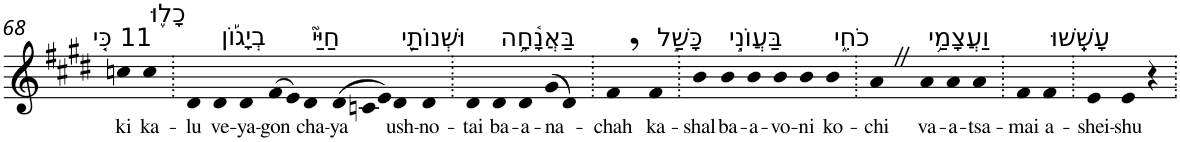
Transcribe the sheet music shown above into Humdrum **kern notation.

**kern	**text
*part1	*part1
*staff1	*staff1
*I"Piano	*
*I'Pno	*
!!LO:PB:g=z
*clefG2	*
*k[f#c#g#d#]	*
*E:	*
=68	=68
!LO:TX:a:t=11 כִּ֤י	!
!	!LO:LY:b
4ccn	ki
!LO:TX:a:t=כָל֪וּ	!
!	!LO:LY:b
4cc	ka-
=69.	=69.
!	!LO:LY:b
4d#	-lu
!LO:TX:a:t=בְיָג֡וֹן	!
!	!LO:LY:b
4d#	ve-
!	!LO:LY:b
4d#	-ya-
!	!LO:LY:b
(>8f#	-gon
8e)	.
!LO:TX:a:t=חַיַּי֮	!
!	!LO:LY:b
4d#	cha-
*Xtuplet	*
!	!LO:LY:b
(>12d#	-ya
12cn	.
12e)	.
!LO:TX:a:t=וּשְׁנוֹתַ֪י	!
!	!LO:LY:b
4d#	ush-
!	!LO:LY:b
4d#	-no-
=70.	=70.
!	!LO:LY:b
4d#	-tai
!LO:TX:a:t=בַּאֲנָ֫חָ֥ה	!
!	!LO:LY:b
4d#	ba-
!	!LO:LY:b
4d#	-a-
!	!LO:LY:b
(>8g#	-na-
8d#)	.
=71.	=71.
!	!LO:LY:b
4f#,	-chah
!LO:TX:a:t=כָּשַׁ֣ל	!
!	!LO:LY:b
4f#	ka-
=72.	=72.
!	!LO:LY:b
4b	-shal
!LO:TX:a:t=בַּעֲוֺנִ֣י	!
!	!LO:LY:b
4b	ba-
!	!LO:LY:b
4b	-a-
!	!LO:LY:b
4b	-vo-
!	!LO:LY:b
4b	-ni
!LO:TX:a:t=כֹחִ֑י	!
!	!LO:LY:b
4b	ko-
=73.	=73.
!	!LO:LY:b
4aZ	-chi
!LO:TX:a:t=וַעֲצָמַ֥י	!
!	!LO:LY:b
4a	va-
!	!LO:LY:b
4a	-a-
!	!LO:LY:b
4a	-tsa-
=74.	=74.
!	!LO:LY:b
4f#	-mai
!LO:TX:a:t=עָשֵֽׁשׁוּ	!
!	!LO:LY:b
4f#	a-
=75.	=75.
!	!LO:LY:b
4e	-shei-
!	!LO:LY:b
4e	-shu
4r	.
=.	=.
*-	*-
